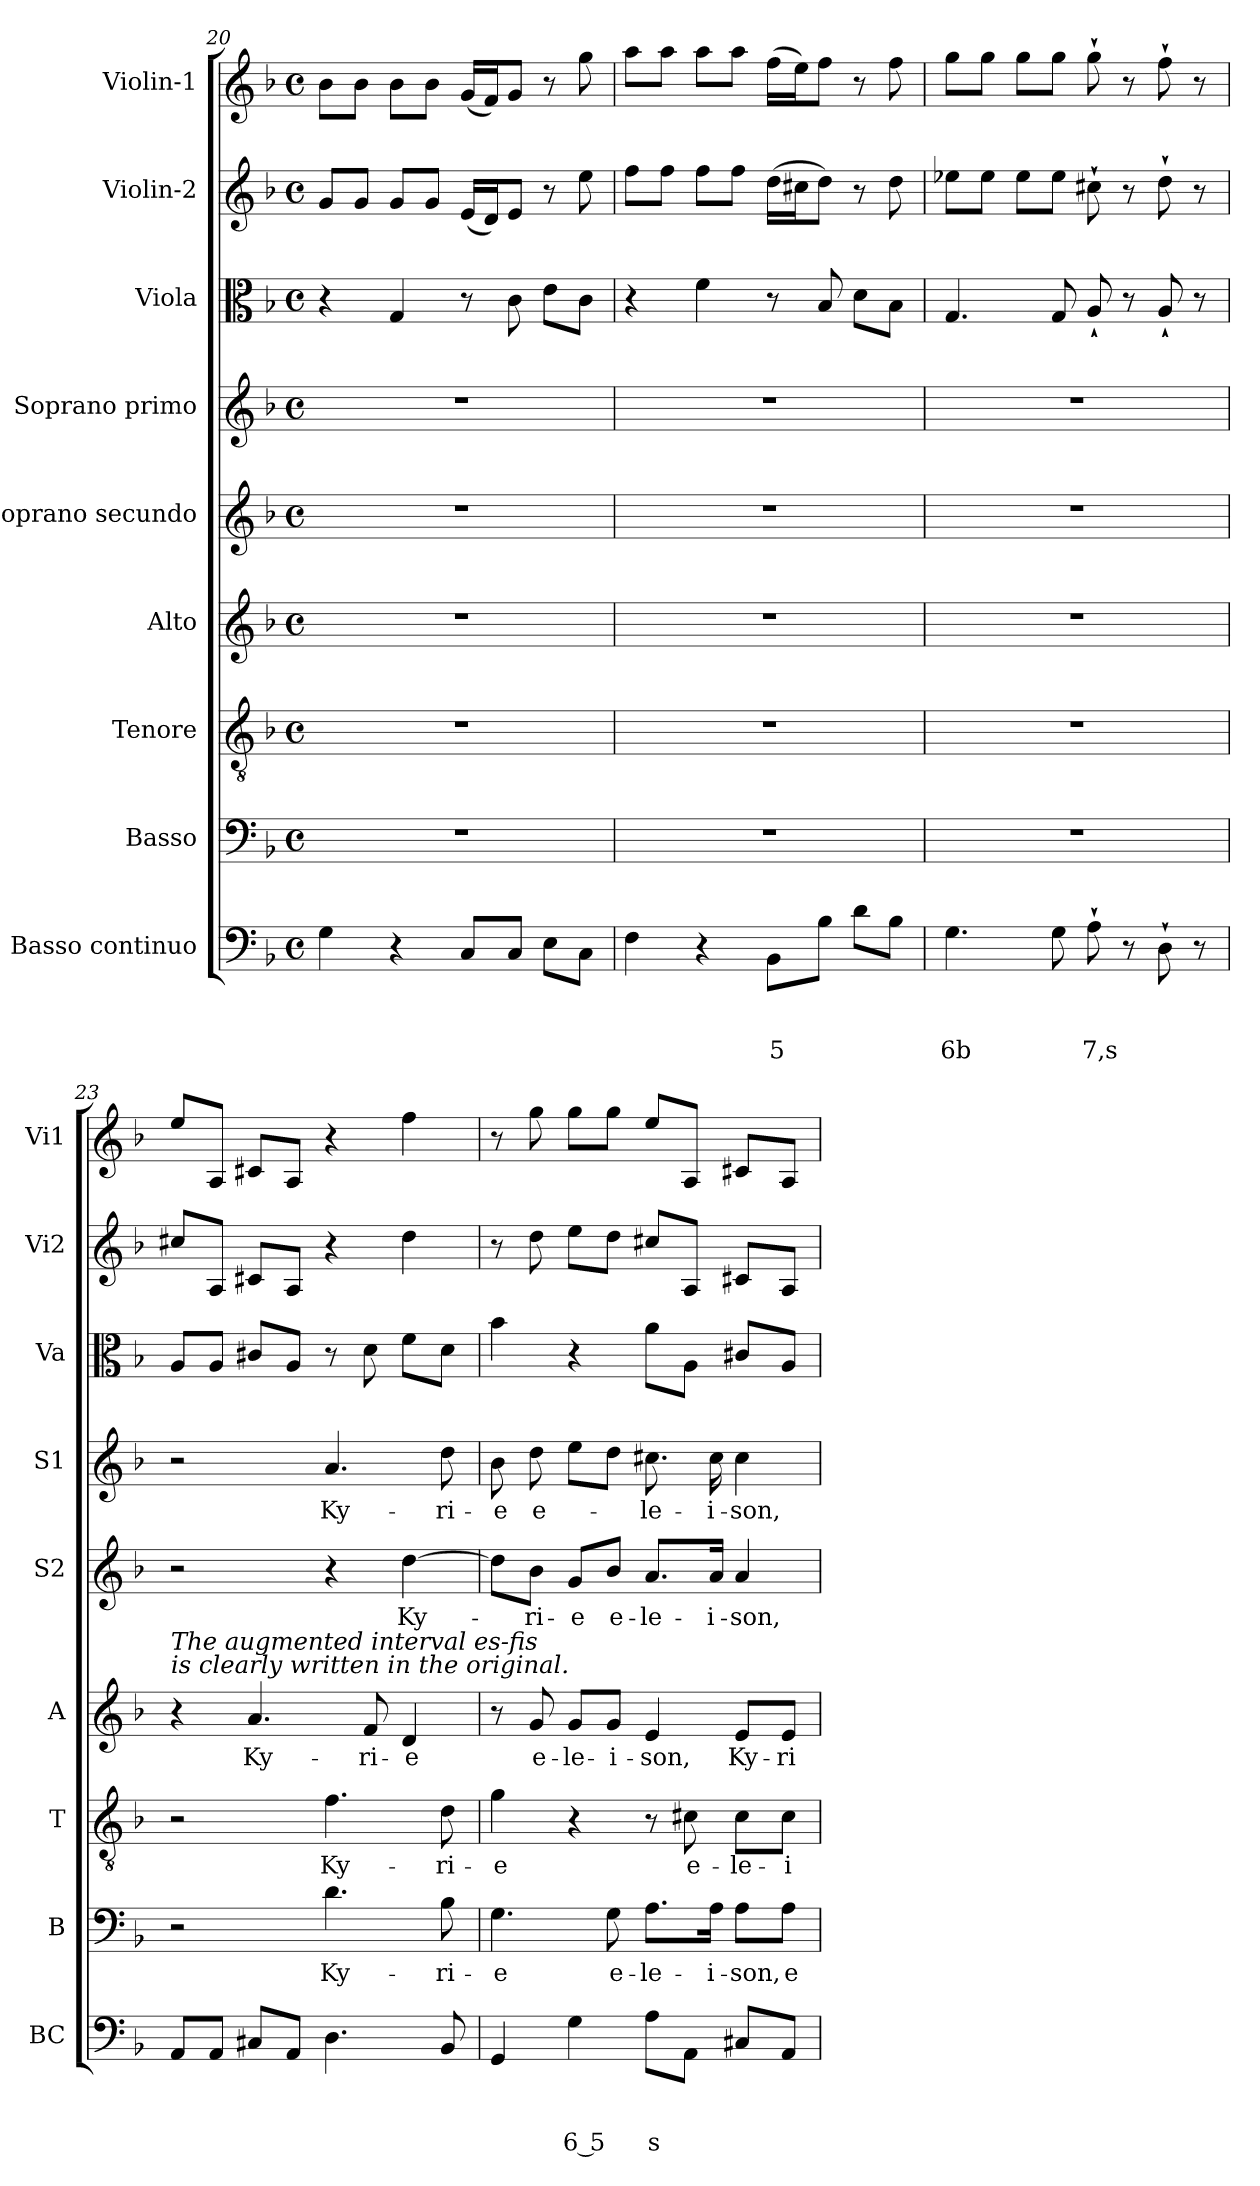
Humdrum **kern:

**kern	**text	**text	**text	**kern	**text	**kern	**text	**kern	**text	**kern	**text	**kern	**text	**kern	**kern	**kern
*part9	*part9	*part9	*part9	*part8	*part8	*part7	*part7	*part6	*part6	*part5	*part5	*part4	*part4	*part3	*part2	*part1
*staff9	*staff9	*staff9	*staff9	*staff8	*staff8	*staff7	*staff7	*staff6	*staff6	*staff5	*staff5	*staff4	*staff4	*staff3	*staff2	*staff1
*I"Basso continuo	*	*	*	*I"Basso	*	*I"Tenore	*	*I"Alto	*	*I"Soprano secundo	*	*I"Soprano primo	*	*I"Viola	*I"Violin-2	*I"Violin-1
*I'BC	*	*	*	*I'B	*	*I'T	*	*I'A	*	*I'S2	*	*I'S1	*	*I'Va	*I'Vi2	*I'Vi1
!!LO:LB:g=z
*clefF4	*	*	*	*clefF4	*	*clefGv2	*	*clefG2	*	*clefG2	*	*clefG2	*	*clefC3	*clefG2	*clefG2
*k[b-]	*	*	*	*k[b-]	*	*k[b-]	*	*k[b-]	*	*k[b-]	*	*k[b-]	*	*k[b-]	*k[b-]	*k[b-]
*F:	*	*	*	*F:	*	*F:	*	*F:	*	*F:	*	*F:	*	*F:	*F:	*F:
*M4/4	*	*	*	*M4/4	*	*M4/4	*	*M4/4	*	*M4/4	*	*M4/4	*	*M4/4	*M4/4	*M4/4
*met(c)	*	*	*	*met(c)	*	*met(c)	*	*met(c)	*	*met(c)	*	*met(c)	*	*met(c)	*met(c)	*met(c)
=20	=20	=20	=20	=20	=20	=20	=20	=20	=20	=20	=20	=20	=20	=20	=20	=20
4G\	.	.	.	1r	.	1r	.	1r	.	1r	.	1r	.	4r	8g/L	8b-\L
.	.	.	.	.	.	.	.	.	.	.	.	.	.	.	8g/J	8b-\J
4r	.	.	.	.	.	.	.	.	.	.	.	.	.	4G/	8g/L	8b-\L
.	.	.	.	.	.	.	.	.	.	.	.	.	.	.	8g/J	8b-\J
8C/L	.	.	.	.	.	.	.	.	.	.	.	.	.	8r	(<16e/LL	(<16g/LL
.	.	.	.	.	.	.	.	.	.	.	.	.	.	.	16d/J)	16f/J)
8C/J	.	.	.	.	.	.	.	.	.	.	.	.	.	8c\	8e/J	8g/J
8E\L	.	.	.	.	.	.	.	.	.	.	.	.	.	8e\L	8r	8r
8C\J	.	.	.	.	.	.	.	.	.	.	.	.	.	8c\J	8ee\	8gg\
=21	=21	=21	=21	=21	=21	=21	=21	=21	=21	=21	=21	=21	=21	=21	=21	=21
4F\	.	.	.	1r	.	1r	.	1r	.	1r	.	1r	.	4r	8ff\L	8aa\L
.	.	.	.	.	.	.	.	.	.	.	.	.	.	.	8ff\J	8aa\J
4r	.	.	.	.	.	.	.	.	.	.	.	.	.	4f\	8ff\L	8aa\L
.	.	.	.	.	.	.	.	.	.	.	.	.	.	.	8ff\J	8aa\J
!	!	!	!LO:LY:b	!	!	!	!	!	!	!	!	!	!	!	!	!
8BB-\L	.	.	5	.	.	.	.	.	.	.	.	.	.	8r	(>16dd\LL	(>16ff\LL
.	.	.	.	.	.	.	.	.	.	.	.	.	.	.	16cc#X\J	16ee\J)
8B-\J	.	.	.	.	.	.	.	.	.	.	.	.	.	8B-/	8dd\J)	8ff\J
8d\L	.	.	.	.	.	.	.	.	.	.	.	.	.	8d\L	8r	8r
8B-\J	.	.	.	.	.	.	.	.	.	.	.	.	.	8B-\J	8dd\	8ff\
=22	=22	=22	=22	=22	=22	=22	=22	=22	=22	=22	=22	=22	=22	=22	=22	=22
!	!	!	!LO:LY:b	!	!	!	!	!	!	!	!	!	!	!	!	!
4.G\	.	.	6b	1r	.	1r	.	1r	.	1r	.	1r	.	4.G/	8ee-X\L	8gg\L
.	.	.	.	.	.	.	.	.	.	.	.	.	.	.	8ee-\J	8gg\J
.	.	.	.	.	.	.	.	.	.	.	.	.	.	.	8ee-\L	8gg\L
8G\	.	.	.	.	.	.	.	.	.	.	.	.	.	8G/	8ee-\J	8gg\J
!	!	!	!LO:LY:b	!	!	!	!	!	!	!	!	!	!	!	!	!
8A`>\	.	.	7,s	.	.	.	.	.	.	.	.	.	.	8A`</	8cc#X`>\	8gg`>\
8r	.	.	.	.	.	.	.	.	.	.	.	.	.	8r	8r	8r
8D`>\	.	.	.	.	.	.	.	.	.	.	.	.	.	8A`</	8dd`>\	8ff`>\
8r	.	.	.	.	.	.	.	.	.	.	.	.	.	8r	8r	8r
=23	=23	=23	=23	=23	=23	=23	=23	=23	=23	=23	=23	=23	=23	=23	=23	=23
!	!	!	!	!	!	!	!	!LO:TX:a:i:t=The augmented interval es-fis\nis clearly written in the original.	!	!	!	!	!	!	!	!
8AA/L	.	.	.	2r	.	2r	.	4r	.	2r	.	2r	.	8A/L	8cc#X/L	8ee/L
8AA/J	.	.	.	.	.	.	.	.	.	.	.	.	.	8A/J	8A/J	8A/J
!	!	!	!	!	!	!	!	!	!LO:LY:b	!	!	!	!	!	!	!
8C#X/L	.	.	.	.	.	.	.	4.a/	Ky-	.	.	.	.	8c#X/L	8c#X/L	8c#X/L
8AA/J	.	.	.	.	.	.	.	.	.	.	.	.	.	8A/J	8A/J	8A/J
!	!	!	!	!	!LO:LY:b	!	!LO:LY:b	!	!	!	!	!	!LO:LY:b	!	!	!
4.D\	.	.	.	4.d\	Ky-	4.f\	Ky-	.	.	4r	.	4.a/	Ky-	8r	4r	4r
!	!	!	!	!	!	!	!	!	!LO:LY:b	!	!	!	!	!	!	!
.	.	.	.	.	.	.	.	8f/	-ri-	.	.	.	.	8d\	.	.
!	!	!	!	!	!	!	!	!	!LO:LY:b	!	!LO:LY:b	!	!	!	!	!
.	.	.	.	.	.	.	.	4d/	-e	[4dd\	Ky-	.	.	8f\L	4dd\	4ff\
!	!	!	!	!	!LO:LY:b	!	!LO:LY:b	!	!	!	!	!	!LO:LY:b	!	!	!
8BB-/	.	.	.	8B-\	-ri-	8d\	-ri-	.	.	.	.	8dd\	-ri-	8d\J	.	.
!!LO:PB:g=z
=24	=24	=24	=24	=24	=24	=24	=24	=24	=24	=24	=24	=24	=24	=24	=24	=24
!	!	!	!	!	!LO:LY:b	!	!LO:LY:b	!	!	!	!	!	!LO:LY:b	!	!	!
4GG/	.	.	.	4.G\	-e	4g\	-e	8r	.	8dd\L]	.	8b-\	-e	4b-\	8r	8r
!	!	!	!	!	!	!	!	!	!LO:LY:b	!	!LO:LY:b	!	!LO:LY:b	!	!	!
.	.	.	.	.	.	.	.	8g/	e-	8b-\J	-ri-	8dd\	e-	.	8dd\	8gg\
!	!	!	!LO:LY:b	!	!	!	!	!	!LO:LY:b	!	!LO:LY:b	!	!	!	!	!
4G\	.	.	6 5	.	.	4r	.	8g/L	-le-	8g/L	-e	8ee\L	.	4r	8ee\L	8gg\L
!	!	!	!	!	!LO:LY:b	!	!	!	!LO:LY:b	!	!LO:LY:b	!	!	!	!	!
.	.	.	.	8G\	e-	.	.	8g/J	-i-	8b-/J	e-	8dd\J	.	.	8dd\J	8gg\J
!	!	!	!LO:LY:b	!	!LO:LY:b	!	!	!	!LO:LY:b	!	!LO:LY:b	!	!LO:LY:b	!	!	!
8A\L	.	.	s	8.A\L	-le-	8r	.	4e/	-son,	8.a/L	-le-	8.cc#X\	-le-	8a\L	8cc#X/L	8ee/L
!	!	!	!	!	!	!	!LO:LY:b	!	!	!	!	!	!	!	!	!
8AA\J	.	.	.	.	.	8c#X\	e-	.	.	.	.	.	.	8A\J	8A/J	8A/J
!	!	!	!	!	!LO:LY:b	!	!	!	!	!	!LO:LY:b	!	!LO:LY:b	!	!	!
.	.	.	.	16A\Jk	-i-	.	.	.	.	16a/Jk	-i-	16cc#\	-i-	.	.	.
!	!	!	!	!	!LO:LY:b	!	!LO:LY:b	!	!LO:LY:b	!	!LO:LY:b	!	!LO:LY:b	!	!	!
8C#X/L	.	.	.	8A\L	-son,	8c#\L	-le-	8e/L	Ky-	4a/	-son,	4cc#\	-son,	8c#X/L	8c#X/L	8c#X/L
!	!	!	!	!	!LO:LY:b	!	!LO:LY:b	!	!LO:LY:b	!	!	!	!	!	!	!
8AA/J	.	.	.	8A\J	e-	8c#\J	-i-	8e/J	-ri-	.	.	.	.	8A/J	8A/J	8A/J
=	=	=	=	=	=	=	=	=	=	=	=	=	=	=	=	=
*-	*-	*-	*-	*-	*-	*-	*-	*-	*-	*-	*-	*-	*-	*-	*-	*-
